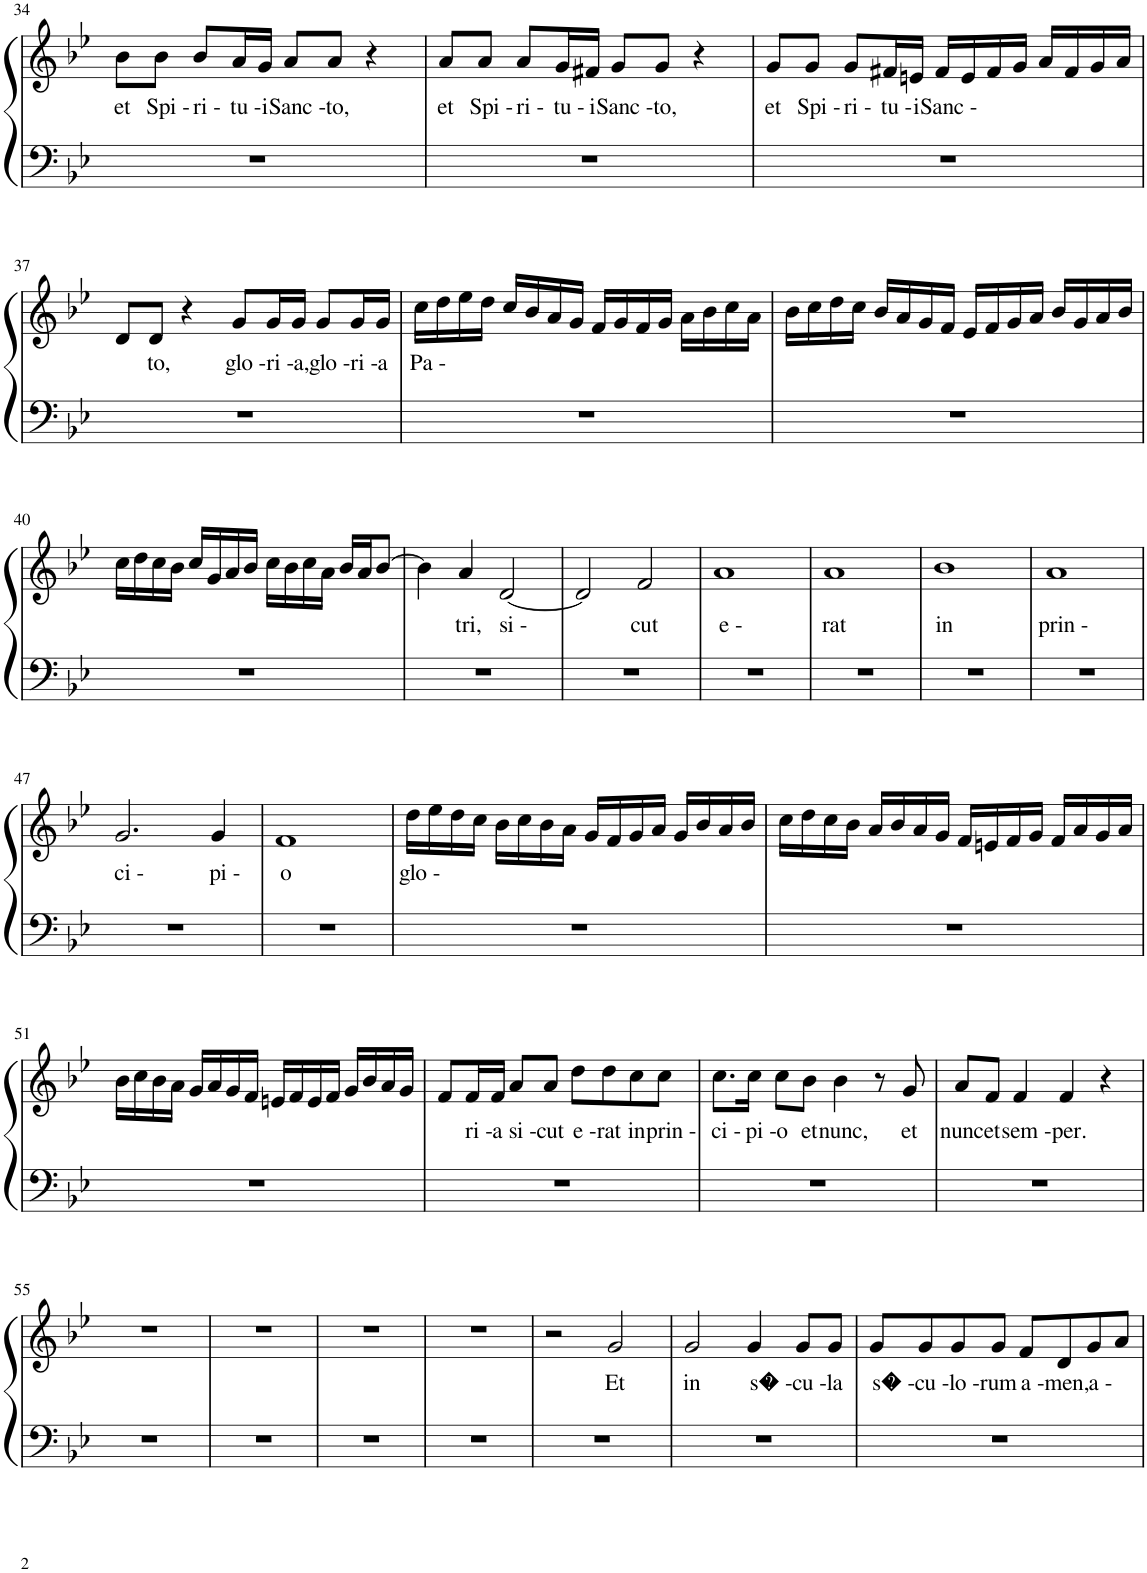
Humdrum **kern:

**kern	**kern	**text
*part1	*part1	*part1
*staff2	*staff1	*staff1
*I"Piano	*	*
*I'Pno.	*	*
!!LO:PB:g=z
*clefF4	*clefG2	*
*k[b-e-]	*k[b-e-]	*
*M4/4	*M4/4	*
*met(c)	*met(c)	*
=34	=34	=34
!	!	!LO:LY:b
1r	8b-\L	et
!	!	!LO:LY:b
.	8b-\J	Spi -
!	!	!LO:LY:b
.	8b-/L	ri -
!	!	!LO:LY:b
.	16a/L	tu -
!	!	!LO:LY:b
.	16g/JJ	i
!	!	!LO:LY:b
.	8a/L	Sanc -
!	!	!LO:LY:b
.	8a/J	to,
.	4r	.
=35	=35	=35
!	!	!LO:LY:b
1r	8a/L	et
!	!	!LO:LY:b
.	8a/J	Spi -
!	!	!LO:LY:b
.	8a/L	ri -
!	!	!LO:LY:b
.	16g/L	tu -
!	!	!LO:LY:b
.	16f#X/JJ	i
!	!	!LO:LY:b
.	8g/L	Sanc -
!	!	!LO:LY:b
.	8g/J	to,
.	4r	.
=36	=36	=36
!	!	!LO:LY:b
1r	8g/L	et
!	!	!LO:LY:b
.	8g/J	Spi -
!	!	!LO:LY:b
.	8g/L	ri -
!	!	!LO:LY:b
.	16f#X/L	tu -
!	!	!LO:LY:b
.	16en/JJ	i
!	!	!LO:LY:b
.	16f#/LL	Sanc -
.	16e/	.
.	16f#/	.
.	16g/JJ	.
.	16a/LL	.
.	16f#/	.
.	16g/	.
.	16a/JJ	.
!!LO:LB:g=z
=37	=37	=37
1r	8d/L	.
!	!	!LO:LY:b
.	8d/J	to,
.	4r	.
!	!	!LO:LY:b
.	8g/L	glo -
!	!	!LO:LY:b
.	16g/L	ri -
!	!	!LO:LY:b
.	16g/JJ	a,
!	!	!LO:LY:b
.	8g/L	glo -
!	!	!LO:LY:b
.	16g/L	ri -
!	!	!LO:LY:b
.	16g/JJ	a
=38	=38	=38
!	!	!LO:LY:b
1r	16cc\LL	Pa -
.	16dd\	.
.	16ee-\	.
.	16dd\JJ	.
.	16cc/LL	.
.	16b-/	.
.	16a/	.
.	16g/JJ	.
.	16f/LL	.
.	16g/	.
.	16f/	.
.	16g/JJ	.
.	16a\LL	.
.	16b-\	.
.	16cc\	.
.	16a\JJ	.
=39	=39	=39
1r	16b-\LL	.
.	16cc\	.
.	16dd\	.
.	16cc\JJ	.
.	16b-/LL	.
.	16a/	.
.	16g/	.
.	16f/JJ	.
.	16e-/LL	.
.	16f/	.
.	16g/	.
.	16a/JJ	.
.	16b-/LL	.
.	16g/	.
.	16a/	.
.	16b-/JJ	.
!!LO:LB:g=z
=40	=40	=40
1r	16cc\LL	.
.	16dd\	.
.	16cc\	.
.	16b-\JJ	.
.	16cc/LL	.
.	16g/	.
.	16a/	.
.	16b-/JJ	.
.	16cc\LL	.
.	16b-\	.
.	16cc\	.
.	16a\JJ	.
.	16b-/LL	.
.	16a/J	.
.	[8b-/J	.
=41	=41	=41
1r	4b-\]	.
!	!	!LO:LY:b
.	4a/	tri,
!	!	!LO:LY:b
.	[2d/	si -
=42	=42	=42
1r	2d/]	.
!	!	!LO:LY:b
.	2f/	cut
=43	=43	=43
!	!	!LO:LY:b
1r	1a	e -
=44	=44	=44
!	!	!LO:LY:b
1r	1a	rat
=45	=45	=45
!	!	!LO:LY:b
1r	1b-	in
=46	=46	=46
!	!	!LO:LY:b
1r	1a	prin -
!!LO:LB:g=z
=47	=47	=47
!	!	!LO:LY:b
1r	2.g/	ci -
!	!	!LO:LY:b
.	4g/	pi -
=48	=48	=48
!	!	!LO:LY:b
1r	1f	o
=49	=49	=49
!	!	!LO:LY:b
1r	16dd\LL	glo -
.	16ee-\	.
.	16dd\	.
.	16cc\JJ	.
.	16b-\LL	.
.	16cc\	.
.	16b-\	.
.	16a\JJ	.
.	16g/LL	.
.	16f/	.
.	16g/	.
.	16a/JJ	.
.	16g/LL	.
.	16b-/	.
.	16a/	.
.	16b-/JJ	.
=50	=50	=50
1r	16cc\LL	.
.	16dd\	.
.	16cc\	.
.	16b-\JJ	.
.	16a/LL	.
.	16b-/	.
.	16a/	.
.	16g/JJ	.
.	16f/LL	.
.	16en/	.
.	16f/	.
.	16g/JJ	.
.	16f/LL	.
.	16a/	.
.	16g/	.
.	16a/JJ	.
!!LO:LB:g=z
=51	=51	=51
1r	16b-\LL	.
.	16cc\	.
.	16b-\	.
.	16a\JJ	.
.	16g/LL	.
.	16a/	.
.	16g/	.
.	16f/JJ	.
.	16en/LL	.
.	16f/	.
.	16e/	.
.	16f/JJ	.
.	16g/LL	.
.	16b-/	.
.	16a/	.
.	16g/JJ	.
=52	=52	=52
1r	8f/L	.
!	!	!LO:LY:b
.	16f/L	ri -
!	!	!LO:LY:b
.	16f/JJ	a
!	!	!LO:LY:b
.	8a/L	si -
!	!	!LO:LY:b
.	8a/J	cut
!	!	!LO:LY:b
.	8dd\L	e -
!	!	!LO:LY:b
.	8dd\	rat
!	!	!LO:LY:b
.	8cc\	in
!	!	!LO:LY:b
.	8cc\J	prin -
=53	=53	=53
!	!	!LO:LY:b
1r	8.cc\L	ci -
!	!	!LO:LY:b
.	16cc\Jk	pi -
!	!	!LO:LY:b
.	8cc\L	o
!	!	!LO:LY:b
.	8b-\J	et
!	!	!LO:LY:b
.	4b-\	nunc,
.	8r	.
!	!	!LO:LY:b
.	8g/	et
=54	=54	=54
!	!	!LO:LY:b
1r	8a/L	nunc
!	!	!LO:LY:b
.	8f/J	et
!	!	!LO:LY:b
.	4f/	sem -
!	!	!LO:LY:b
.	4f/	per.
.	4r	.
!!LO:LB:g=z
=55	=55	=55
1r	1r	.
=56	=56	=56
1r	1r	.
=57	=57	=57
1r	1r	.
=58	=58	=58
1r	1r	.
=59	=59	=59
1r	2r	.
!	!	!LO:LY:b
.	2g/	Et
=60	=60	=60
!	!	!LO:LY:b
1r	2g/	in
!	!	!LO:LY:b
.	4g/	s� -
!	!	!LO:LY:b
.	8g/L	cu -
!	!	!LO:LY:b
.	8g/J	la
=61	=61	=61
!	!	!LO:LY:b
1r	8g/L	s� -
!	!	!LO:LY:b
.	8g/	cu -
!	!	!LO:LY:b
.	8g/	lo -
!	!	!LO:LY:b
.	8g/J	rum
!	!	!LO:LY:b
.	8f/L	a -
!	!	!LO:LY:b
.	8d/	men,
!	!	!LO:LY:b
.	8g/	a -
.	8a/J	.
=	=	=
*-	*-	*-
